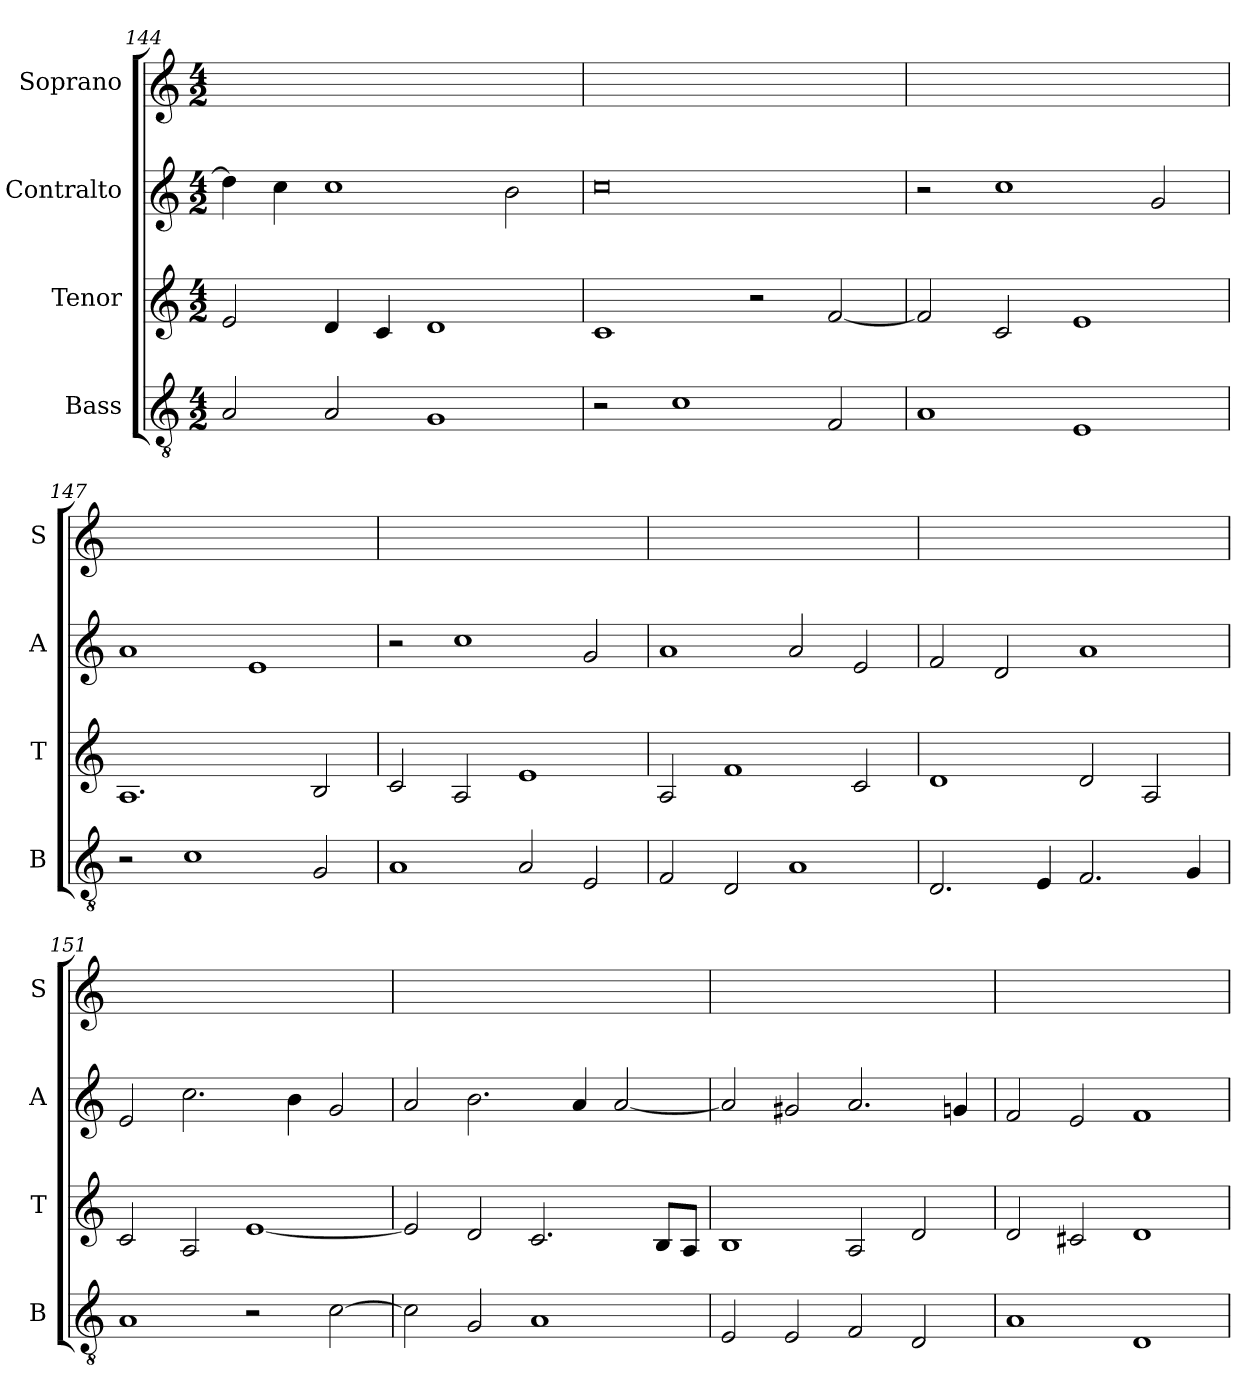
**kern	**kern	**kern	**kern
*part4	*part3	*part2	*part1
*staff4	*staff3	*staff2	*staff1
*I"Bass	*I"Tenor	*I"Contralto	*I"Soprano
*I'B	*I'T	*I'A	*I'S
*clefGv2	*clefG2	*clefG2	*clefG2
*k[]	*k[]	*k[]	*k[]
*E:phr	*E:phr	*E:phr	*E:phr
*M4/2	*M4/2	*M4/2	*M4/2
=144	=144	=144	=144
2A	2e	4dd]	0ryy
.	.	4cc	.
2A	4d	1cc	.
.	4c	.	.
1G	1d	.	.
.	.	2b	.
=145	=145	=145	=145
2r	1c	0cc	0ryy
1c	.	.	.
.	2r	.	.
2F	[2f	.	.
=146	=146	=146	=146
1A	2f]	2r	0ryy
.	2c	1cc	.
1E	1e	.	.
.	.	2g	.
=147	=147	=147	=147
2r	1.A	1a	0ryy
1c	.	.	.
.	.	1e	.
2G	2B	.	.
=148	=148	=148	=148
1A	2c	2r	0ryy
.	2A	1cc	.
2A	1e	.	.
2E	.	2g	.
=149	=149	=149	=149
2F	2A	1a	0ryy
2D	1f	.	.
1A	.	2a	.
.	2c	2e	.
=150	=150	=150	=150
2.D	1d	2f	0ryy
.	.	2d	.
4E	.	.	.
2.F	2d	1a	.
.	2A	.	.
4G	.	.	.
=151	=151	=151	=151
1A	2c	2e	0ryy
.	2A	2.cc	.
2r	[1e	.	.
.	.	4b	.
[2c	.	2g	.
=152	=152	=152	=152
2c]	2e]	2a	0ryy
2G	2d	2.b	.
1A	2.c	.	.
.	.	4a	.
.	.	[2a	.
.	8B/L	.	.
.	8A/J	.	.
=153	=153	=153	=153
2E	1B	2a]	0ryy
2E	.	2g#X	.
2F	2A	2.a	.
2D	2d	.	.
.	.	4gn	.
=154	=154	=154	=154
1A	2d	2f	0ryy
.	2c#X	2e	.
1D	1d	1f	.
=	=	=	=
*-	*-	*-	*-
